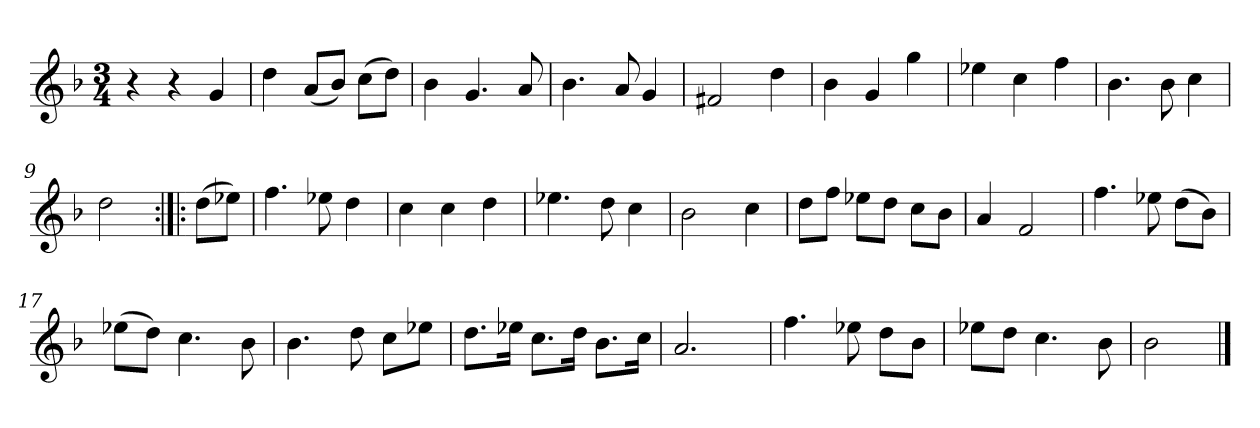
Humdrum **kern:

**kern
*part1
*staff1
*clefG2
*k[b-]
*G:dor
*M3/4
*MM120
=1
4r
4r
4g
=2
4dd
(8a/L
8b-/J)
(8cc\L
8dd\J)
=3
4b-
4.g
8a
=4
4.b-
8a
4g
=5
2f#X
4dd
=6
4b-
4g
4gg
=7
4ee-X
4cc
4ff
=8
4.b-
8b-
4cc
=9
2dd
=:|!|:
(8dd\L
8ee-X\J)
=10
4.ff
8ee-X
4dd
=11
4cc
4cc
4dd
=12
4.ee-X
8dd
4cc
=13
2b-
4cc
=14
8dd\L
8ff\J
8ee-X\L
8dd\J
8cc\L
8b-\J
=15
4a
2f
=16
4.ff
8ee-X
(8dd\L
8b-\J)
=17
(8ee-X\L
8dd\J)
4.cc
8b-
=18
4.b-
8dd
8cc\L
8ee-X\J
=19
8.dd\L
16ee-X\Jk
8.cc\L
16dd\Jk
8.b-\L
16cc\Jk
=20
2.a
=21
4.ff
8ee-X
8dd\L
8b-\J
=22
8ee-X\L
8dd\J
4.cc
8b-
=23
2b-
==
*-
